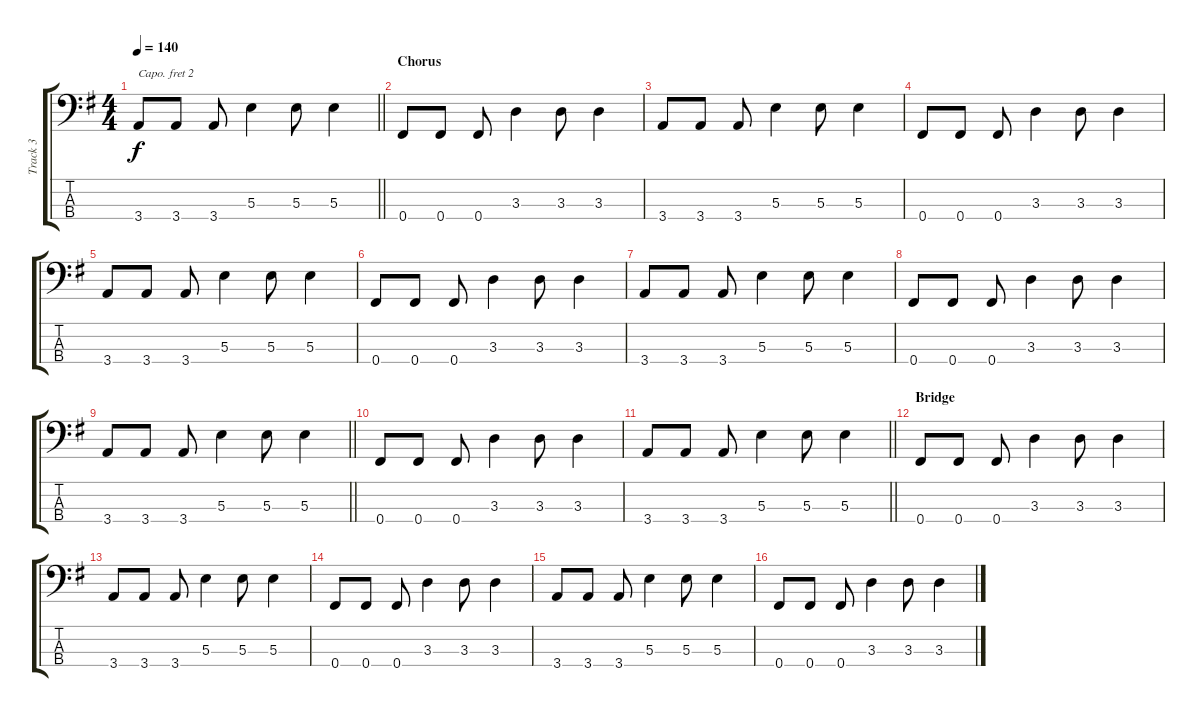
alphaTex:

\track ("Track 3" "Track 3") {instrument electricbasspick}
\staff {score tabs}
\capo 2
\tuning (G2 D2 A1 E1) {hide}
\ts (4 4)
\tempo 140
\clef f4
\barLineRight lightlight
\ks g
3.4.8{dy f} 3.4.8 3.4.8 5.3.4 5.3.8 5.3.4 |
\section ("" "Chorus")
0.4.8 0.4.8 0.4.8 3.3.4 3.3.8 3.3.4 |
3.4.8 3.4.8 3.4.8 5.3.4 5.3.8 5.3.4 |
0.4.8 0.4.8 0.4.8 3.3.4 3.3.8 3.3.4 |
3.4.8 3.4.8 3.4.8 5.3.4 5.3.8 5.3.4 |
0.4.8 0.4.8 0.4.8 3.3.4 3.3.8 3.3.4 |
3.4.8 3.4.8 3.4.8 5.3.4 5.3.8 5.3.4 |
0.4.8 0.4.8 0.4.8 3.3.4 3.3.8 3.3.4 |
\barLineRight lightlight
3.4.8 3.4.8 3.4.8 5.3.4 5.3.8 5.3.4 |
0.4.8 0.4.8 0.4.8 3.3.4 3.3.8 3.3.4 |
\barLineRight lightlight
3.4.8 3.4.8 3.4.8 5.3.4 5.3.8 5.3.4 |
\section ("" "Bridge")
0.4.8 0.4.8 0.4.8 3.3.4 3.3.8 3.3.4 |
3.4.8 3.4.8 3.4.8 5.3.4 5.3.8 5.3.4 |
0.4.8 0.4.8 0.4.8 3.3.4 3.3.8 3.3.4 |
3.4.8 3.4.8 3.4.8 5.3.4 5.3.8 5.3.4 |
0.4.8 0.4.8 0.4.8 3.3.4 3.3.8 3.3.4
